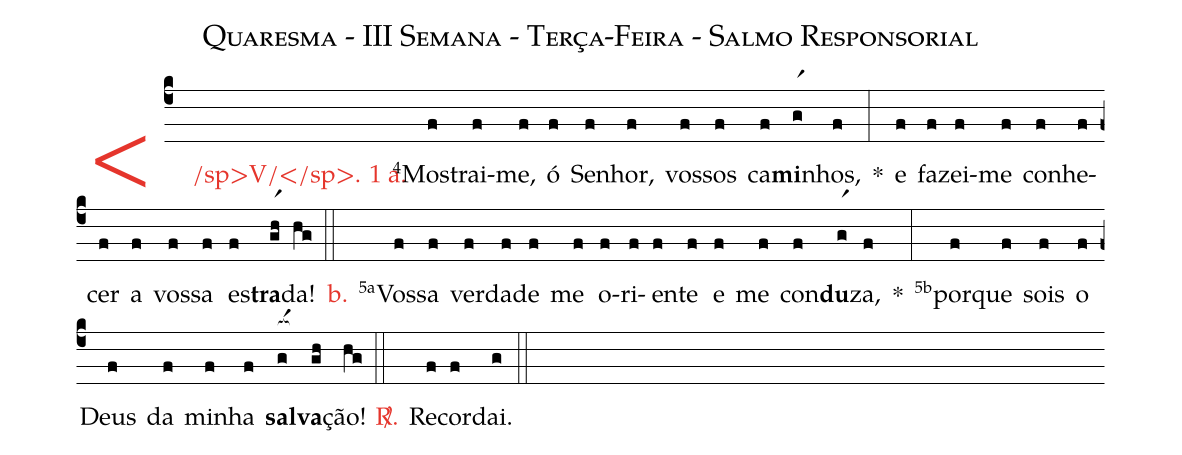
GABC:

name: Quaresma - III Semana - Terça-Feira - Salmo Responsorial;
%%
(c4)

<c></sp>V/</sp>. 1 a.</c>() <v>\VSup{4}</v>Mos(f)trai-(f)me,(f) ó(f) Se(f)nhor,(f) vos(f)sos(f) ca(f)<b>mi</b>(gr1)nhos,(f) *(:)
e(f) fa(f)zei-(f)me(f) co(f)nhe(f)cer(f) a(f) vos(f)sa(f) es(f)<b>tra</b>(gr1h)da!(hg)

(::)

<nlba><c>b.</c>() <v>\VSup{5a}</v>Vos</nlba>(f)sa(f) ver(f)da(f)de(f) me(f) o(f)ri(f)en(f)te(f) e(f) me(f) con(f)<b>du</b>(gr1)za,(f) *(:)
<v>\VSup{5b}</v>por(f)que(f) sois(f) o(f) Deus(f) da(f) mi(f)nha(f) <b>sal</b>(g[ocba:1{])<b>va</b>(gh[ocba:0}])ção!(hg)

(::)

<nlba><c><sp>R/</sp>.</c>() Re</nlba>(f)cor(f)dai.(g)

(::)
